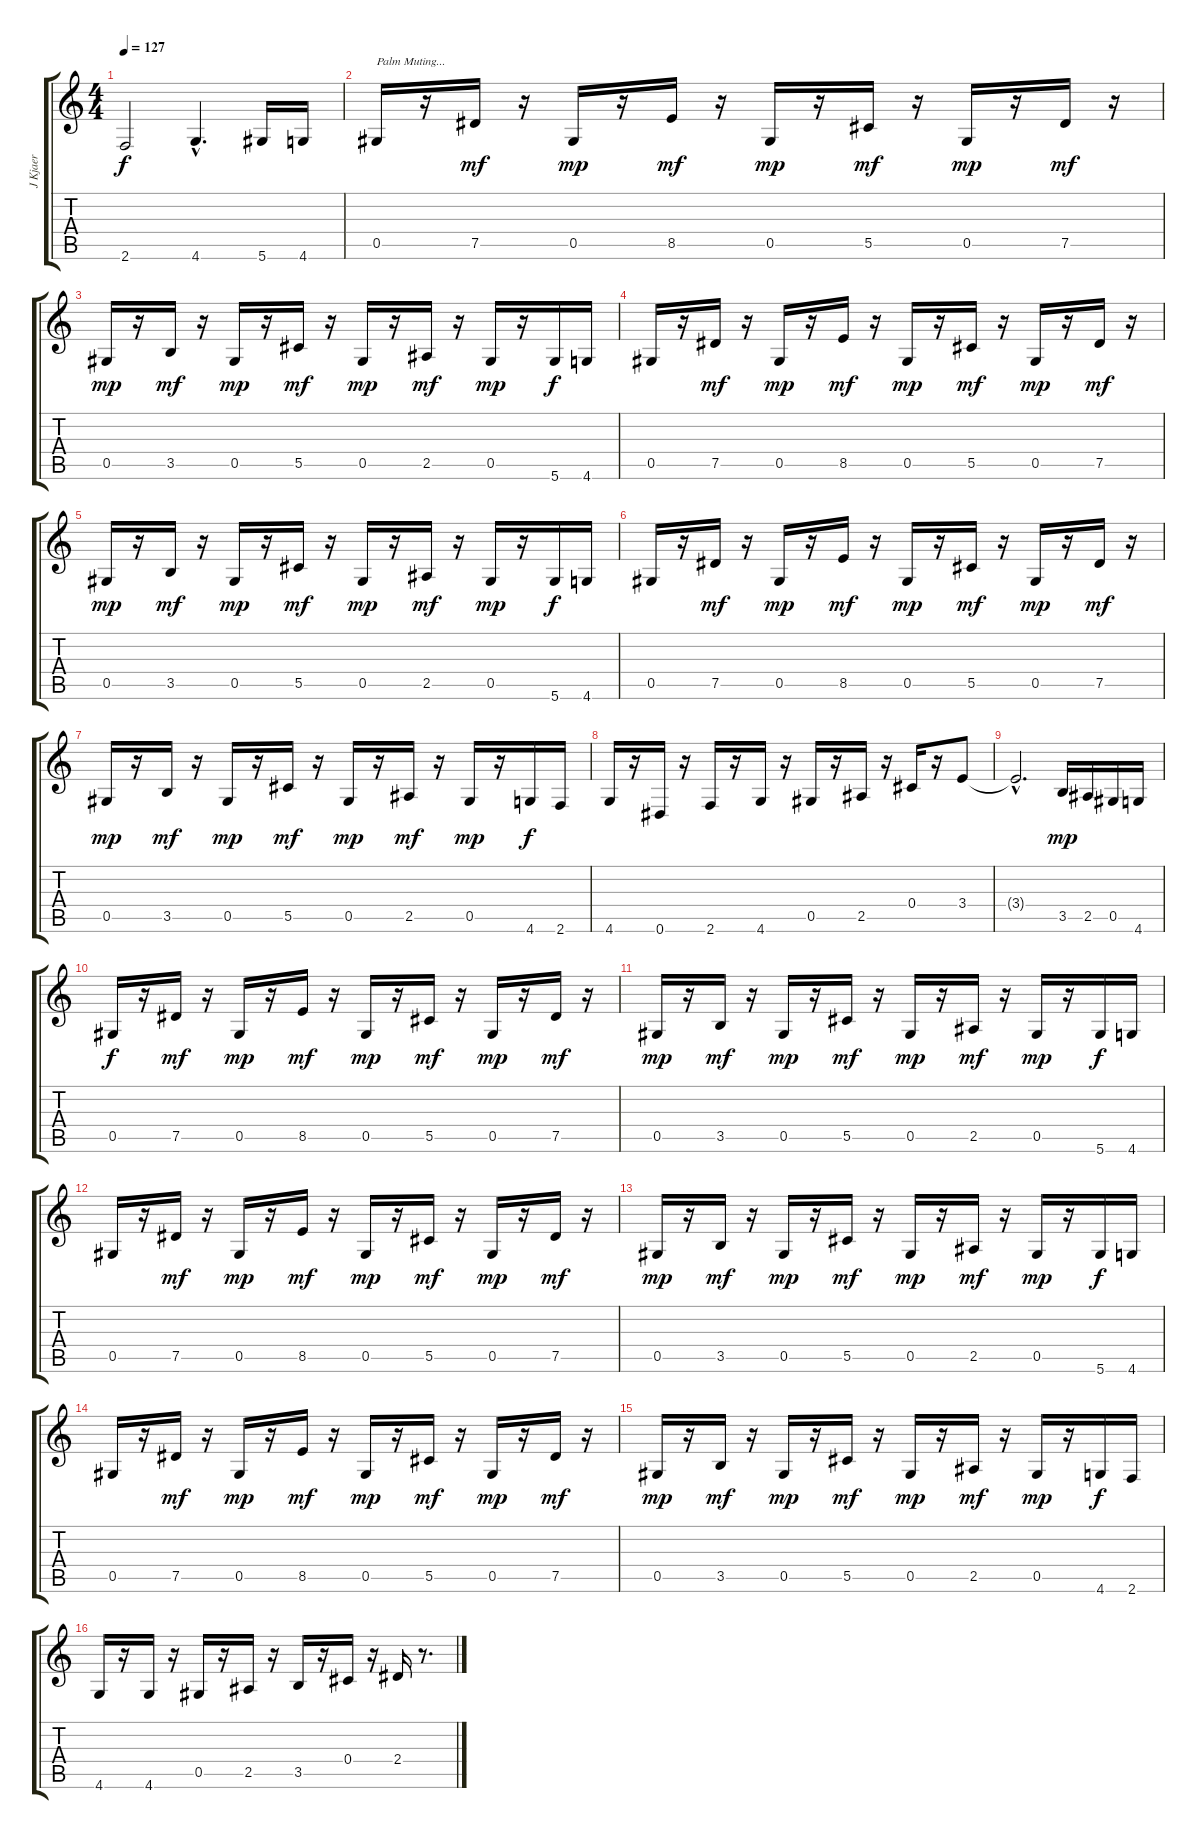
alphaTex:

\track ("J Kjaer" "J Kjaer") {instrument overdrivenguitar}
\staff {score tabs}
\tuning (Eb4 Bb3 Gb3 Db3 Ab2 Eb2) {hide}
\ts (4 4)
\tempo 127
\clef g2
\ks c
2.6.2{dy f} 4.6{hac}.4{d} 5.6.16 4.6.16 |
0.5.16{txt "Palm Muting..."} r.16 7.5.16{dy mf} r.16 0.5.16{dy mp} r.16 8.5.16{dy mf} r.16 0.5.16{dy mp} r.16 5.5.16{dy mf} r.16 0.5.16{dy mp} r.16 7.5.16{dy mf} r.16 |
0.5.16{dy mp} r.16 3.5.16{dy mf} r.16 0.5.16{dy mp} r.16 5.5.16{dy mf} r.16 0.5.16{dy mp} r.16 2.5.16{dy mf} r.16 0.5.16{dy mp} r.16 5.6.16{dy f} 4.6.16 |
0.5.16 r.16 7.5.16{dy mf} r.16 0.5.16{dy mp} r.16 8.5.16{dy mf} r.16 0.5.16{dy mp} r.16 5.5.16{dy mf} r.16 0.5.16{dy mp} r.16 7.5.16{dy mf} r.16 |
0.5.16{dy mp} r.16 3.5.16{dy mf} r.16 0.5.16{dy mp} r.16 5.5.16{dy mf} r.16 0.5.16{dy mp} r.16 2.5.16{dy mf} r.16 0.5.16{dy mp} r.16 5.6.16{dy f} 4.6.16 |
0.5.16 r.16 7.5.16{dy mf} r.16 0.5.16{dy mp} r.16 8.5.16{dy mf} r.16 0.5.16{dy mp} r.16 5.5.16{dy mf} r.16 0.5.16{dy mp} r.16 7.5.16{dy mf} r.16 |
0.5.16{dy mp} r.16 3.5.16{dy mf} r.16 0.5.16{dy mp} r.16 5.5.16{dy mf} r.16 0.5.16{dy mp} r.16 2.5.16{dy mf} r.16 0.5.16{dy mp} r.16 4.6.16{dy f} 2.6.16 |
4.6.16 r.16 0.6.16 r.16 2.6.16 r.16 4.6.16 r.16 0.5.16 r.16 2.5.16 r.16 0.4.16 r.16 3.4.8 |
3.4{hac t}.2{d} 3.5.16{dy mp} 2.5.16 0.5.16 4.6.16 |
0.5.16{dy f} r.16 7.5.16{dy mf} r.16 0.5.16{dy mp} r.16 8.5.16{dy mf} r.16 0.5.16{dy mp} r.16 5.5.16{dy mf} r.16 0.5.16{dy mp} r.16 7.5.16{dy mf} r.16 |
0.5.16{dy mp} r.16 3.5.16{dy mf} r.16 0.5.16{dy mp} r.16 5.5.16{dy mf} r.16 0.5.16{dy mp} r.16 2.5.16{dy mf} r.16 0.5.16{dy mp} r.16 5.6.16{dy f} 4.6.16 |
0.5.16 r.16 7.5.16{dy mf} r.16 0.5.16{dy mp} r.16 8.5.16{dy mf} r.16 0.5.16{dy mp} r.16 5.5.16{dy mf} r.16 0.5.16{dy mp} r.16 7.5.16{dy mf} r.16 |
0.5.16{dy mp} r.16 3.5.16{dy mf} r.16 0.5.16{dy mp} r.16 5.5.16{dy mf} r.16 0.5.16{dy mp} r.16 2.5.16{dy mf} r.16 0.5.16{dy mp} r.16 5.6.16{dy f} 4.6.16 |
0.5.16 r.16 7.5.16{dy mf} r.16 0.5.16{dy mp} r.16 8.5.16{dy mf} r.16 0.5.16{dy mp} r.16 5.5.16{dy mf} r.16 0.5.16{dy mp} r.16 7.5.16{dy mf} r.16 |
0.5.16{dy mp} r.16 3.5.16{dy mf} r.16 0.5.16{dy mp} r.16 5.5.16{dy mf} r.16 0.5.16{dy mp} r.16 2.5.16{dy mf} r.16 0.5.16{dy mp} r.16 4.6.16{dy f} 2.6.16 |
4.6.16 r.16 4.6.16 r.16 0.5.16 r.16 2.5.16 r.16 3.5.16 r.16 0.4.16 r.16 2.4.16 r.8{d}
